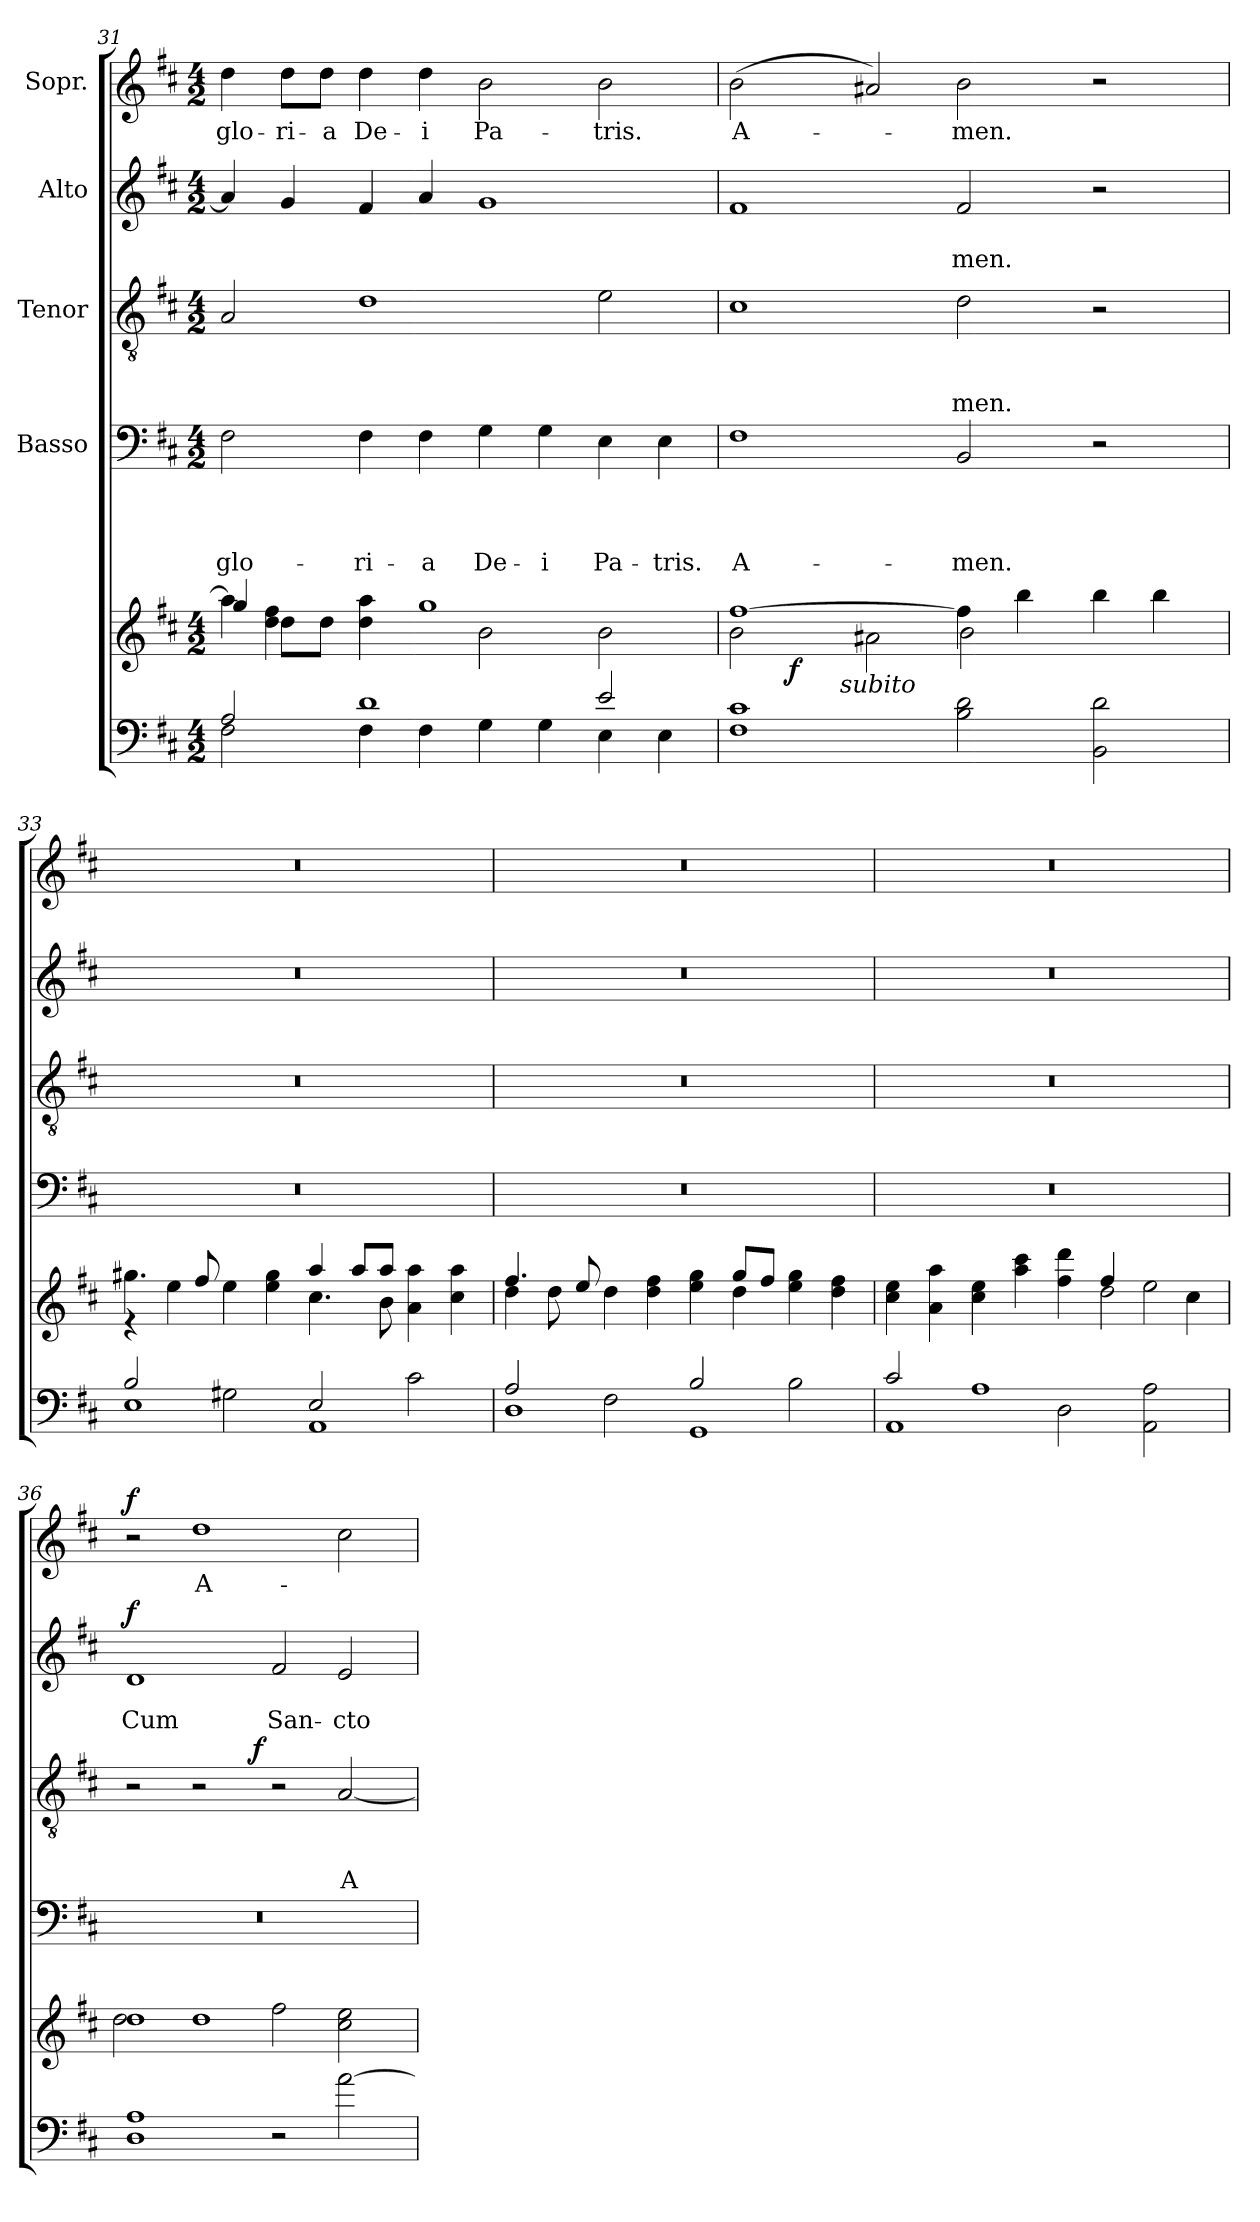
**kern	**kern	**dynam	**kern	**text	**text	**text	**text	**kern	**text	**text	**text	**dynam	**kern	**text	**text	**dynam	**kern	**text	**dynam
*part6	*part5	*part5	*part4	*part4	*part4	*part4	*part4	*part3	*part3	*part3	*part3	*part3	*part2	*part2	*part2	*part2	*part1	*part1	*part1
*staff6	*staff5	*staff5	*staff4	*staff4	*staff4	*staff4	*staff4	*staff3	*staff3	*staff3	*staff3	*staff3	*staff2	*staff2	*staff2	*staff2	*staff1	*staff1	*staff1
*	*	*	*I"Basso	*	*	*	*	*I"Tenor	*	*	*	*	*I"Alto	*	*	*	*I"Sopr.	*	*
!!LO:LB:g=z
*clefF4	*clefG2	*	*clefF4	*	*	*	*	*clefGv2	*	*	*	*	*clefG2	*	*	*	*clefG2	*	*
*k[f#c#]	*k[f#c#]	*	*k[f#c#]	*	*	*	*	*k[f#c#]	*	*	*	*	*k[f#c#]	*	*	*	*k[f#c#]	*	*
*D:	*D:	*	*D:	*	*	*	*	*D:	*	*	*	*	*D:	*	*	*	*D:	*	*
*M4/2	*M4/2	*	*M4/2	*	*	*	*	*M4/2	*	*	*	*	*M4/2	*	*	*	*M4/2	*	*
=31	=31	=31	=31	=31	=31	=31	=31	=31	=31	=31	=31	=31	=31	=31	=31	=31	=31	=31	=31
*^	*^	*	*	*	*	*	*	*	*	*	*	*	*	*	*	*	*	*	*
*	*	*	*^	*	*	*	*	*	*	*	*	*	*	*	*	*	*	*	*	*	*
!	!	!	!	!	!	!	!	!	!	!LO:LY:b	!	!	!	!	!	!	!	!	!	!	!LO:LY:b	!
2A/	2F#\	4aa\]	4gg/	1ryy	.	2F#\	.	.	.	glo-	2A/	.	.	.	.	4a/]	.	.	.	4dd\	glo-	.
!	!	!	!	!	!	!	!	!	!	!	!	!	!	!	!	!	!	!	!	!	!LO:LY:b	!
.	.	8dd\L	4dd\ 4ff#\	.	.	.	.	.	.	.	.	.	.	.	.	4g/	.	.	.	8dd\L	-ri-	.
!	!	!	!	!	!	!	!	!	!	!	!	!	!	!	!	!	!	!	!	!	!LO:LY:b	!
.	.	8dd\J	.	.	.	.	.	.	.	.	.	.	.	.	.	.	.	.	.	8dd\J	-a	.
!	!	!	!	!	!	!	!	!	!	!LO:LY:b	!	!	!	!	!	!	!	!	!	!	!LO:LY:b	!
1d	4F#\	4dd\ 4aa\	1.ryy	.	.	4F#\	.	.	.	-ri-	1d	.	.	.	.	4f#/	.	.	.	4dd\	De-	.
!	!	!	!	!	!	!	!	!	!	!LO:LY:b	!	!	!	!	!	!	!	!	!	!	!LO:LY:b	!
.	4F#\	1gg	.	.	.	4F#\	.	.	.	-a	.	.	.	.	.	4a/	.	.	.	4dd\	-i	.
!	!	!	!	!	!	!	!	!	!	!LO:LY:b	!	!	!	!	!	!	!	!	!	!	!LO:LY:b	!
.	4G\	.	.	2b\	.	4G\	.	.	.	De-	.	.	.	.	.	1g	.	.	.	2b\	Pa-	.
!	!	!	!	!	!	!	!	!	!	!LO:LY:b	!	!	!	!	!	!	!	!	!	!	!	!
.	4G\	.	.	.	.	4G\	.	.	.	-i	.	.	.	.	.	.	.	.	.	.	.	.
!	!	!	!	!	!	!	!	!	!	!LO:LY:b	!	!	!	!	!	!	!	!	!	!	!LO:LY:b	!
2e/	4E\	.	.	2b\	.	4E\	.	.	.	Pa-	2e\	.	.	.	.	.	.	.	.	2b\	-tris.	.
!	!	!	!	!	!	!	!	!	!	!LO:LY:b	!	!	!	!	!	!	!	!	!	!	!	!
.	4E\	4ryy	.	.	.	4E\	.	.	.	-tris.	.	.	.	.	.	.	.	.	.	.	.	.
*	*	*	*v	*v	*	*	*	*	*	*	*	*	*	*	*	*	*	*	*	*	*	*
!!LO:LB:g=z
=32	=32	=32	=32	=32	=32	=32	=32	=32	=32	=32	=32	=32	=32	=32	=32	=32	=32	=32	=32	=32	=32
!	!	!	!	!	!	!	!	!	!LO:LY:b	!	!	!	!	!	!	!	!	!	!	!LO:LY:b	!
*v	*v	*^	*^	*	*	*	*	*	*	*	*	*	*	*	*	*	*	*	*	*	*
1F# 1c#	[>1ff#	2b\	4ryy	4..ryy	.	1F#	.	.	.	A-	1c#	.	.	.	.	1f#	.	.	.	(>2b\	A-	.
!	!	!	!	!	!LO:DY:b	!	!	!	!	!	!	!	!	!	!	!	!	!	!	!	!	!
.	.	.	1..ryy	.	f	.	.	.	.	.	.	.	.	.	.	.	.	.	.	.	.	.
!	!	!	!	!LO:TX:b:i:t=subito	!	!	!	!	!	!	!	!	!	!	!	!	!	!	!	!	!	!
.	.	.	.	1ryy	.	.	.	.	.	.	.	.	.	.	.	.	.	.	.	.	.	.
.	.	2a#X\	.	.	.	.	.	.	.	.	.	.	.	.	.	.	.	.	.	2a#X/)	.	.
!	!	!	!	!	!	!	!	!	!	!LO:LY:b	!	!	!	!LO:LY:b	!	!	!	!LO:LY:b	!	!	!LO:LY:b	!
2B\ 2d\	4ff#\]	2b\	.	.	.	2BB/	.	.	.	-men.	2d\	.	.	-men.	.	2f#/	.	-men.	.	2b\	-men.	.
.	4bb\	.	.	.	.	.	.	.	.	.	.	.	.	.	.	.	.	.	.	.	.	.
.	.	.	.	2ryy	.	.	.	.	.	.	.	.	.	.	.	.	.	.	.	.	.	.
2BB\ 2d\	4bb\	2ryy	.	.	.	2r	.	.	.	.	2r	.	.	.	.	2r	.	.	.	2r	.	.
.	4bb\	.	.	.	.	.	.	.	.	.	.	.	.	.	.	.	.	.	.	.	.	.
.	.	.	.	16ryy	.	.	.	.	.	.	.	.	.	.	.	.	.	.	.	.	.	.
*	*	*v	*v	*v	*	*	*	*	*	*	*	*	*	*	*	*	*	*	*	*	*	*
=33	=33	=33	=33	=33	=33	=33	=33	=33	=33	=33	=33	=33	=33	=33	=33	=33	=33	=33	=33	=33
*^	*	*	*	*	*	*	*	*	*	*	*	*	*	*	*	*	*	*	*	*
2B/	1E	4.gg#X\	4re	.	0r	.	.	.	.	0r	.	.	.	.	0r	.	.	.	0r	.	.
.	.	.	4ee\	.	.	.	.	.	.	.	.	.	.	.	.	.	.	.	.	.	.
.	.	8ff#/	.	.	.	.	.	.	.	.	.	.	.	.	.	.	.	.	.	.	.
2G#X\	.	4ee\	2ryy	.	.	.	.	.	.	.	.	.	.	.	.	.	.	.	.	.	.
.	.	4ee\ 4gg#\	.	.	.	.	.	.	.	.	.	.	.	.	.	.	.	.	.	.	.
2E/	1AA	4aa/	4.cc#\	.	.	.	.	.	.	.	.	.	.	.	.	.	.	.	.	.	.
.	.	8aa/L	.	.	.	.	.	.	.	.	.	.	.	.	.	.	.	.	.	.	.
.	.	8aa/J	8b\	.	.	.	.	.	.	.	.	.	.	.	.	.	.	.	.	.	.
2c#\	.	4a\ 4aa\	2ryy	.	.	.	.	.	.	.	.	.	.	.	.	.	.	.	.	.	.
.	.	4cc#\ 4aa\	.	.	.	.	.	.	.	.	.	.	.	.	.	.	.	.	.	.	.
=34	=34	=34	=34	=34	=34	=34	=34	=34	=34	=34	=34	=34	=34	=34	=34	=34	=34	=34	=34	=34	=34
2A/	1D	4.ff#/	4dd\	.	0r	.	.	.	.	0r	.	.	.	.	0r	.	.	.	0r	.	.
.	.	.	8dd\	.	.	.	.	.	.	.	.	.	.	.	.	.	.	.	.	.	.
.	.	8ee/	2..ryy	.	.	.	.	.	.	.	.	.	.	.	.	.	.	.	.	.	.
2F#\	.	4dd\	.	.	.	.	.	.	.	.	.	.	.	.	.	.	.	.	.	.	.
.	.	4dd\ 4ff#\	.	.	.	.	.	.	.	.	.	.	.	.	.	.	.	.	.	.	.
2B/	1GG	4ee\ 4gg\	.	.	.	.	.	.	.	.	.	.	.	.	.	.	.	.	.	.	.
.	.	8gg/L	4dd\	.	.	.	.	.	.	.	.	.	.	.	.	.	.	.	.	.	.
.	.	8ff#/J	.	.	.	.	.	.	.	.	.	.	.	.	.	.	.	.	.	.	.
2B\	.	4ee\ 4gg\	2ryy	.	.	.	.	.	.	.	.	.	.	.	.	.	.	.	.	.	.
.	.	4dd\ 4ff#\	.	.	.	.	.	.	.	.	.	.	.	.	.	.	.	.	.	.	.
=35	=35	=35	=35	=35	=35	=35	=35	=35	=35	=35	=35	=35	=35	=35	=35	=35	=35	=35	=35	=35	=35
2c#/	1AA	4cc#\ 4ee\	1ryy	.	0r	.	.	.	.	0r	.	.	.	.	0r	.	.	.	0r	.	.
.	.	4a\ 4aa\	.	.	.	.	.	.	.	.	.	.	.	.	.	.	.	.	.	.	.
1A	.	4cc#\ 4ee\	.	.	.	.	.	.	.	.	.	.	.	.	.	.	.	.	.	.	.
.	.	4aa\ 4ccc#\	.	.	.	.	.	.	.	.	.	.	.	.	.	.	.	.	.	.	.
.	2D\	4ff#\ 4ddd\	4ryy	.	.	.	.	.	.	.	.	.	.	.	.	.	.	.	.	.	.
.	.	4ff#/	2dd\	.	.	.	.	.	.	.	.	.	.	.	.	.	.	.	.	.	.
2AA\ 2A\	2ryy	2ee\	.	.	.	.	.	.	.	.	.	.	.	.	.	.	.	.	.	.	.
.	.	.	4cc#\	.	.	.	.	.	.	.	.	.	.	.	.	.	.	.	.	.	.
*v	*v	*	*	*	*	*	*	*	*	*	*	*	*	*	*	*	*	*	*	*	*
!!LO:PB:g=z
=36	=36	=36	=36	=36	=36	=36	=36	=36	=36	=36	=36	=36	=36	=36	=36	=36	=36	=36	=36	=36
!	!	!	!	!	!	!	!	!	!	!	!	!	!	!	!	!LO:LY:b	!LO:DY:a	!	!	!LO:DY:a
*	*	*	*	*	*	*	*	*	*^	*	*	*	*	*	*	*	*	*	*	*
1D 1A	1dd	2dd\	.	0r	.	.	.	.	2r	2...ryy	.	.	.	.	1d	.	Cum	f	2r	.	f
!	!	!	!	!	!	!	!	!	!	!	!	!	!	!	!	!	!	!	!	!LO:LY:b	!
.	.	1dd	.	.	.	.	.	.	2r	.	.	.	.	.	.	.	.	.	1dd	A-	.
!	!	!	!	!	!	!	!	!	!	!	!	!	!	!LO:DY:a	!	!	!	!	!	!	!
.	.	.	.	.	.	.	.	.	.	1ryy	.	.	.	f	.	.	.	.	.	.	.
!	!	!	!	!	!	!	!	!	!	!	!	!	!	!	!	!	!LO:LY:b	!	!	!	!
2r	2ff#\	.	.	.	.	.	.	.	2r	.	.	.	.	.	2f#/	.	San-	.	.	.	.
!	!	!	!	!	!	!	!	!	!	!	!	!	!LO:LY:b	!	!	!	!LO:LY:b	!	!	!	!
[>2a\	2cc#\ 2ee\	2ryy	.	.	.	.	.	.	[<2A/	.	.	.	A-	.	2e/	.	-cto	.	2cc#\	.	.
.	.	.	.	.	.	.	.	.	.	16ryy	.	.	.	.	.	.	.	.	.	.	.
*	*v	*v	*	*	*	*	*	*	*v	*v	*	*	*	*	*	*	*	*	*	*	*
=	=	=	=	=	=	=	=	=	=	=	=	=	=	=	=	=	=	=	=
*-	*-	*-	*-	*-	*-	*-	*-	*-	*-	*-	*-	*-	*-	*-	*-	*-	*-	*-	*-
